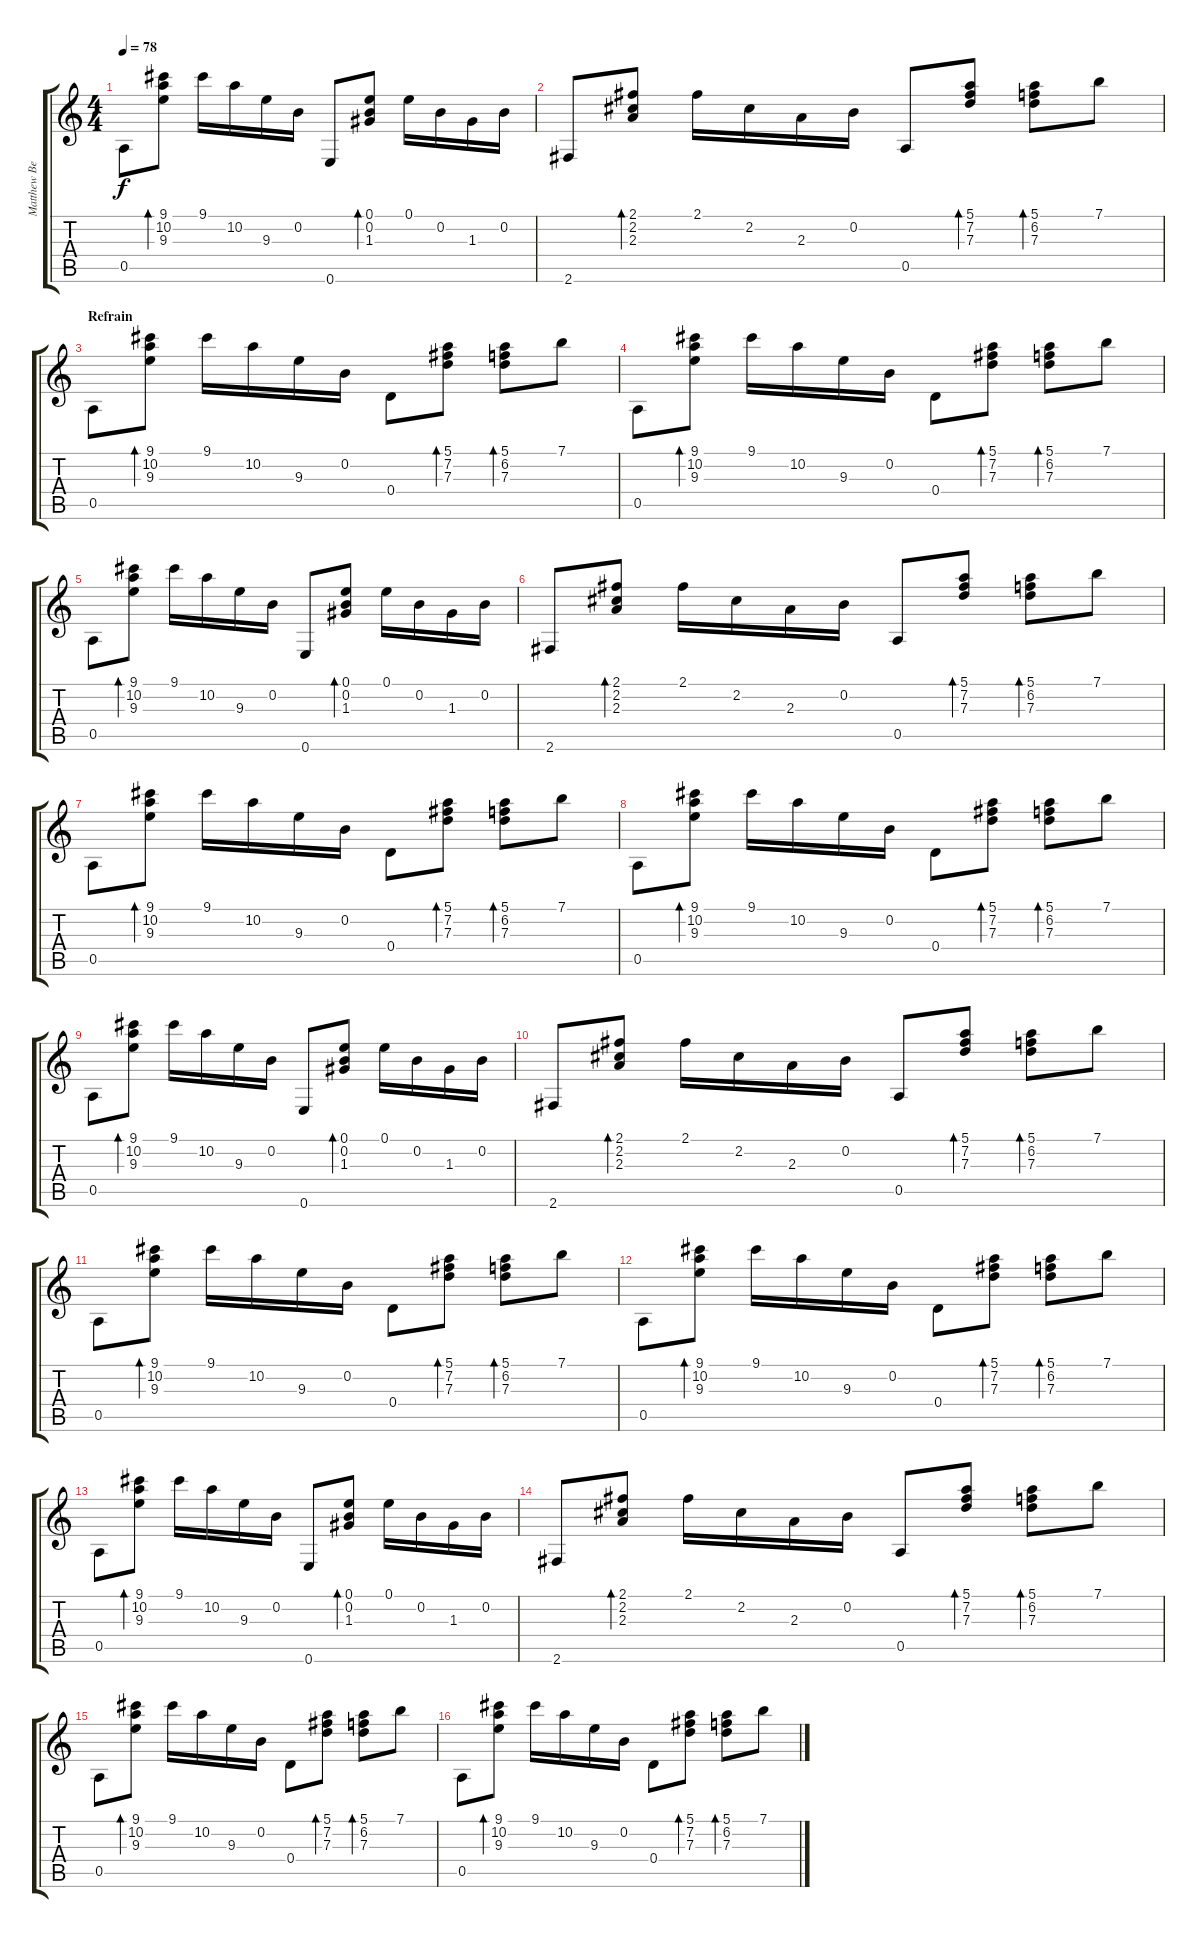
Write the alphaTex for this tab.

\track ("Matthew Bellamy" "Matthew Be") {instrument acousticguitarnylon}
\staff {score tabs}
\tuning (E4 B3 G3 D3 A2 E2) {hide}
\ts (4 4)
\tempo 78
\clef g2
\ks c
0.5.8{dy f} (9.1 10.2 9.3).8{bd 120} 9.1.16 10.2.16 9.3.16 0.2.16 0.6.8 (0.1 0.2 1.3).8{bd 120} 0.1.16 0.2.16 1.3.16 0.2.16 |
2.6.8 (2.1 2.2 2.3).8{bd 120} 2.1.16 2.2.16 2.3.16 0.2.16 0.5.8 (5.1 7.2 7.3).8{bd 120} (5.1 6.2 7.3).8{bd 120} 7.1.8 |
\section ("" "Refrain")
0.5.8 (9.1 10.2 9.3).8{bd 120} 9.1.16 10.2.16 9.3.16 0.2.16 0.4.8 (5.1 7.2 7.3).8{bd 120} (5.1 6.2 7.3).8{bd 120} 7.1.8 |
0.5.8 (9.1 10.2 9.3).8{bd 120} 9.1.16 10.2.16 9.3.16 0.2.16 0.4.8 (5.1 7.2 7.3).8{bd 120} (5.1 6.2 7.3).8{bd 120} 7.1.8 |
0.5.8 (9.1 10.2 9.3).8{bd 120} 9.1.16 10.2.16 9.3.16 0.2.16 0.6.8 (0.1 0.2 1.3).8{bd 120} 0.1.16 0.2.16 1.3.16 0.2.16 |
2.6.8 (2.1 2.2 2.3).8{bd 120} 2.1.16 2.2.16 2.3.16 0.2.16 0.5.8 (5.1 7.2 7.3).8{bd 120} (5.1 6.2 7.3).8{bd 120} 7.1.8 |
0.5.8 (9.1 10.2 9.3).8{bd 120} 9.1.16 10.2.16 9.3.16 0.2.16 0.4.8 (5.1 7.2 7.3).8{bd 120} (5.1 6.2 7.3).8{bd 120} 7.1.8 |
0.5.8 (9.1 10.2 9.3).8{bd 120} 9.1.16 10.2.16 9.3.16 0.2.16 0.4.8 (5.1 7.2 7.3).8{bd 120} (5.1 6.2 7.3).8{bd 120} 7.1.8 |
0.5.8 (9.1 10.2 9.3).8{bd 120} 9.1.16 10.2.16 9.3.16 0.2.16 0.6.8 (0.1 0.2 1.3).8{bd 120} 0.1.16 0.2.16 1.3.16 0.2.16 |
2.6.8 (2.1 2.2 2.3).8{bd 120} 2.1.16 2.2.16 2.3.16 0.2.16 0.5.8 (5.1 7.2 7.3).8{bd 120} (5.1 6.2 7.3).8{bd 120} 7.1.8 |
0.5.8 (9.1 10.2 9.3).8{bd 120} 9.1.16 10.2.16 9.3.16 0.2.16 0.4.8 (5.1 7.2 7.3).8{bd 120} (5.1 6.2 7.3).8{bd 120} 7.1.8 |
0.5.8 (9.1 10.2 9.3).8{bd 120} 9.1.16 10.2.16 9.3.16 0.2.16 0.4.8 (5.1 7.2 7.3).8{bd 120} (5.1 6.2 7.3).8{bd 120} 7.1.8 |
0.5.8 (9.1 10.2 9.3).8{bd 120} 9.1.16 10.2.16 9.3.16 0.2.16 0.6.8 (0.1 0.2 1.3).8{bd 120} 0.1.16 0.2.16 1.3.16 0.2.16 |
2.6.8 (2.1 2.2 2.3).8{bd 120} 2.1.16 2.2.16 2.3.16 0.2.16 0.5.8 (5.1 7.2 7.3).8{bd 120} (5.1 6.2 7.3).8{bd 120} 7.1.8 |
0.5.8 (9.1 10.2 9.3).8{bd 120} 9.1.16 10.2.16 9.3.16 0.2.16 0.4.8 (5.1 7.2 7.3).8{bd 120} (5.1 6.2 7.3).8{bd 120} 7.1.8 |
0.5.8 (9.1 10.2 9.3).8{bd 120} 9.1.16 10.2.16 9.3.16 0.2.16 0.4.8 (5.1 7.2 7.3).8{bd 120} (5.1 6.2 7.3).8{bd 120} 7.1.8
